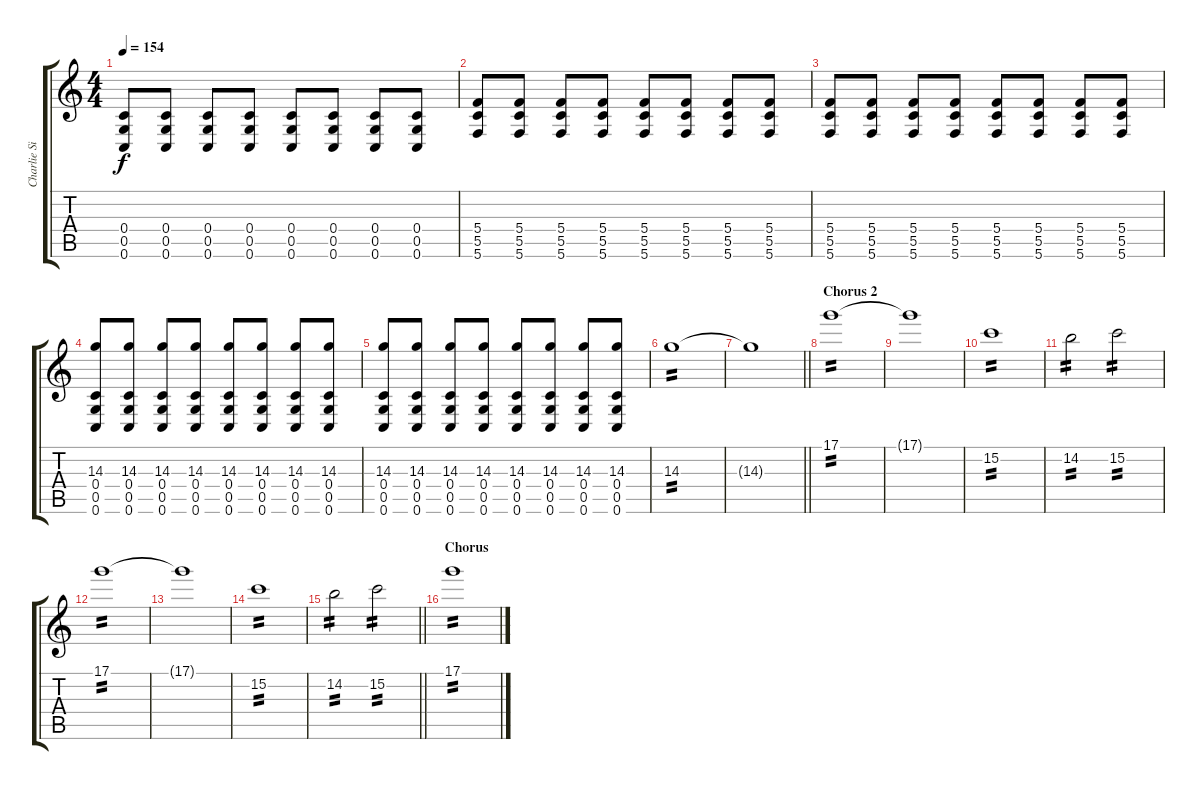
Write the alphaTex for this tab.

\track ("Charlie Simpson" "Charlie Si") {instrument distortionguitar}
\staff {score tabs}
\tuning (D4 A3 F3 C3 G2 C2) {hide}
\ts (4 4)
\tempo 154
\clef g2
\ks c
(0.4 0.5 0.6).8{dy f} (0.4 0.5 0.6).8 (0.4 0.5 0.6).8 (0.4 0.5 0.6).8 (0.4 0.5 0.6).8 (0.4 0.5 0.6).8 (0.4 0.5 0.6).8 (0.4 0.5 0.6).8 |
(5.4 5.5 5.6).8 (5.4 5.5 5.6).8 (5.4 5.5 5.6).8 (5.4 5.5 5.6).8 (5.4 5.5 5.6).8 (5.4 5.5 5.6).8 (5.4 5.5 5.6).8 (5.4 5.5 5.6).8 |
(5.4 5.5 5.6).8 (5.4 5.5 5.6).8 (5.4 5.5 5.6).8 (5.4 5.5 5.6).8 (5.4 5.5 5.6).8 (5.4 5.5 5.6).8 (5.4 5.5 5.6).8 (5.4 5.5 5.6).8 |
(14.3 0.4 0.5 0.6).8 (14.3 0.4 0.5 0.6).8 (14.3 0.4 0.5 0.6).8 (14.3 0.4 0.5 0.6).8 (14.3 0.4 0.5 0.6).8 (14.3 0.4 0.5 0.6).8 (14.3 0.4 0.5 0.6).8 (14.3 0.4 0.5 0.6).8 |
(14.3 0.4 0.5 0.6).8 (14.3 0.4 0.5 0.6).8 (14.3 0.4 0.5 0.6).8 (14.3 0.4 0.5 0.6).8 (14.3 0.4 0.5 0.6).8 (14.3 0.4 0.5 0.6).8 (14.3 0.4 0.5 0.6).8 (14.3 0.4 0.5 0.6).8 |
14.3.1{tp 2} |
\barLineRight lightlight
14.3{t}.1 |
\section ("" "Chorus 2")
17.1.1{tp 2 volume 15} |
17.1{t}.1 |
15.2.1{tp 2} |
14.2.2{tp 2} 15.2.2{tp 2} |
17.1.1{tp 2} |
17.1{t}.1 |
15.2.1{tp 2} |
\barLineRight lightlight
14.2.2{tp 2} 15.2.2{tp 2} |
\section ("" "Chorus")
17.1.1{tp 2}
